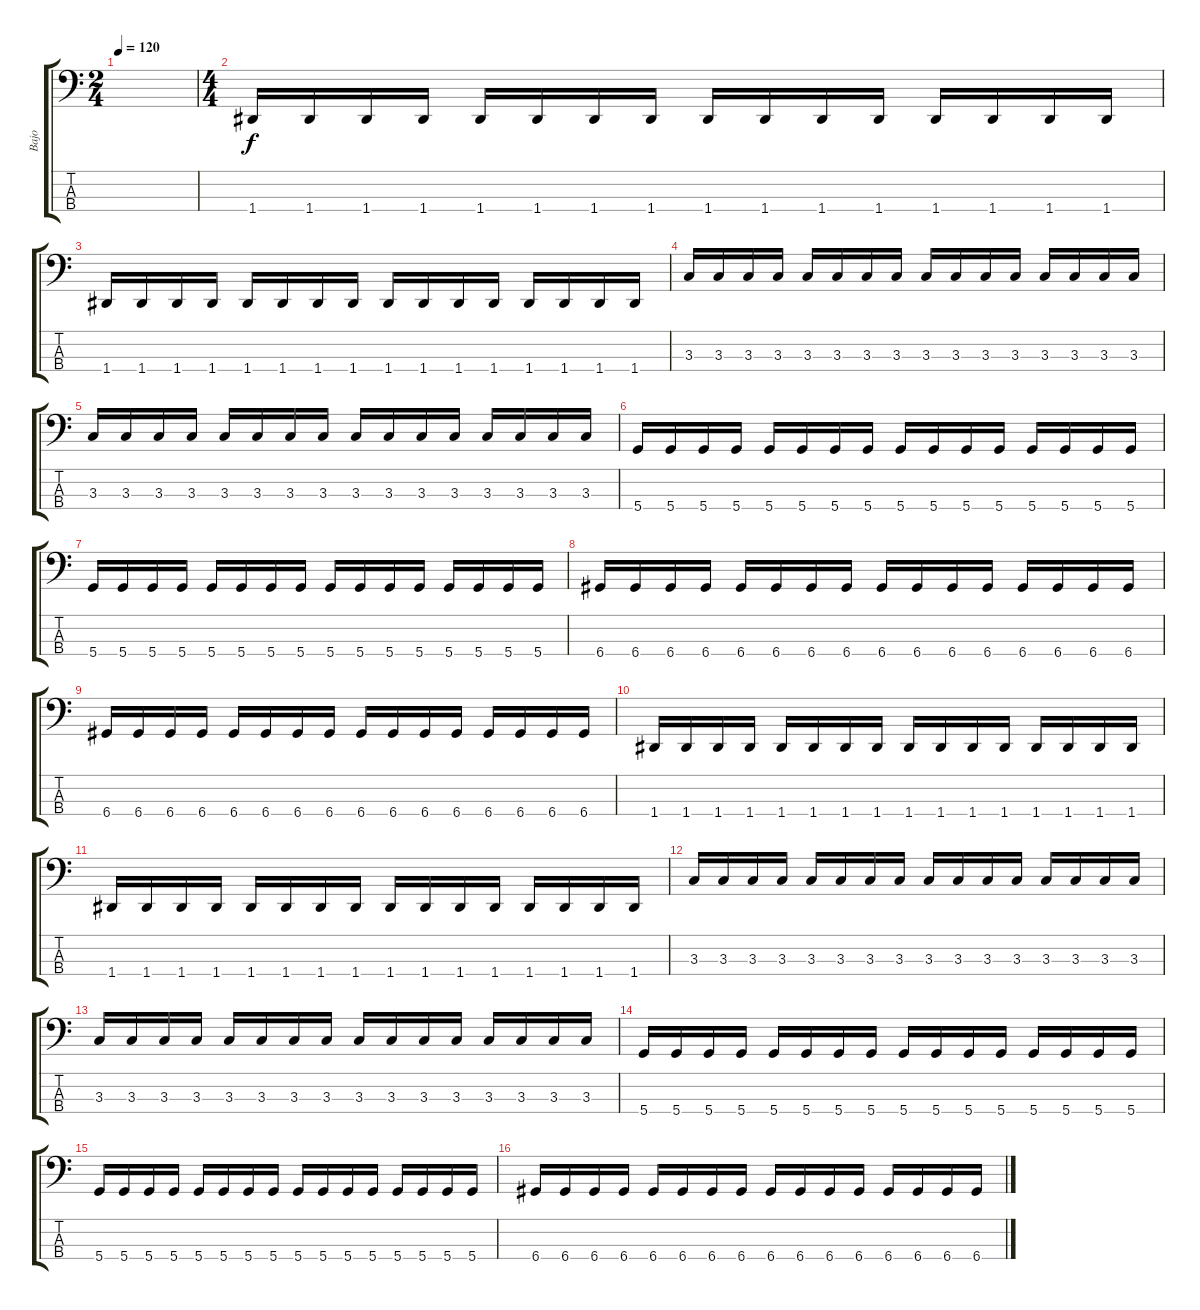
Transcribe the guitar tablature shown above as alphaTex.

\track ("Bajo" "Bajo") {instrument electricbasspick}
\staff {score tabs}
\tuning (G2 D2 A1 D1) {hide}
\ts (2 4)
\tempo 120
\clef f4
\ks c
|
\ts (4 4)
1.4.16 1.4.16 1.4.16 1.4.16 1.4.16 1.4.16 1.4.16 1.4.16 1.4.16 1.4.16 1.4.16 1.4.16 1.4.16 1.4.16 1.4.16 1.4.16 |
1.4.16 1.4.16 1.4.16 1.4.16 1.4.16 1.4.16 1.4.16 1.4.16 1.4.16 1.4.16 1.4.16 1.4.16 1.4.16 1.4.16 1.4.16 1.4.16 |
3.3.16 3.3.16 3.3.16 3.3.16 3.3.16 3.3.16 3.3.16 3.3.16 3.3.16 3.3.16 3.3.16 3.3.16 3.3.16 3.3.16 3.3.16 3.3.16 |
3.3.16 3.3.16 3.3.16 3.3.16 3.3.16 3.3.16 3.3.16 3.3.16 3.3.16 3.3.16 3.3.16 3.3.16 3.3.16 3.3.16 3.3.16 3.3.16 |
5.4.16 5.4.16 5.4.16 5.4.16 5.4.16 5.4.16 5.4.16 5.4.16 5.4.16 5.4.16 5.4.16 5.4.16 5.4.16 5.4.16 5.4.16 5.4.16 |
5.4.16 5.4.16 5.4.16 5.4.16 5.4.16 5.4.16 5.4.16 5.4.16 5.4.16 5.4.16 5.4.16 5.4.16 5.4.16 5.4.16 5.4.16 5.4.16 |
6.4.16 6.4.16 6.4.16 6.4.16 6.4.16 6.4.16 6.4.16 6.4.16 6.4.16 6.4.16 6.4.16 6.4.16 6.4.16 6.4.16 6.4.16 6.4.16 |
6.4.16 6.4.16 6.4.16 6.4.16 6.4.16 6.4.16 6.4.16 6.4.16 6.4.16 6.4.16 6.4.16 6.4.16 6.4.16 6.4.16 6.4.16 6.4.16 |
1.4.16 1.4.16 1.4.16 1.4.16 1.4.16 1.4.16 1.4.16 1.4.16 1.4.16 1.4.16 1.4.16 1.4.16 1.4.16 1.4.16 1.4.16 1.4.16 |
1.4.16 1.4.16 1.4.16 1.4.16 1.4.16 1.4.16 1.4.16 1.4.16 1.4.16 1.4.16 1.4.16 1.4.16 1.4.16 1.4.16 1.4.16 1.4.16 |
3.3.16 3.3.16 3.3.16 3.3.16 3.3.16 3.3.16 3.3.16 3.3.16 3.3.16 3.3.16 3.3.16 3.3.16 3.3.16 3.3.16 3.3.16 3.3.16 |
3.3.16 3.3.16 3.3.16 3.3.16 3.3.16 3.3.16 3.3.16 3.3.16 3.3.16 3.3.16 3.3.16 3.3.16 3.3.16 3.3.16 3.3.16 3.3.16 |
5.4.16 5.4.16 5.4.16 5.4.16 5.4.16 5.4.16 5.4.16 5.4.16 5.4.16 5.4.16 5.4.16 5.4.16 5.4.16 5.4.16 5.4.16 5.4.16 |
5.4.16 5.4.16 5.4.16 5.4.16 5.4.16 5.4.16 5.4.16 5.4.16 5.4.16 5.4.16 5.4.16 5.4.16 5.4.16 5.4.16 5.4.16 5.4.16 |
6.4.16 6.4.16 6.4.16 6.4.16 6.4.16 6.4.16 6.4.16 6.4.16 6.4.16 6.4.16 6.4.16 6.4.16 6.4.16 6.4.16 6.4.16 6.4.16
